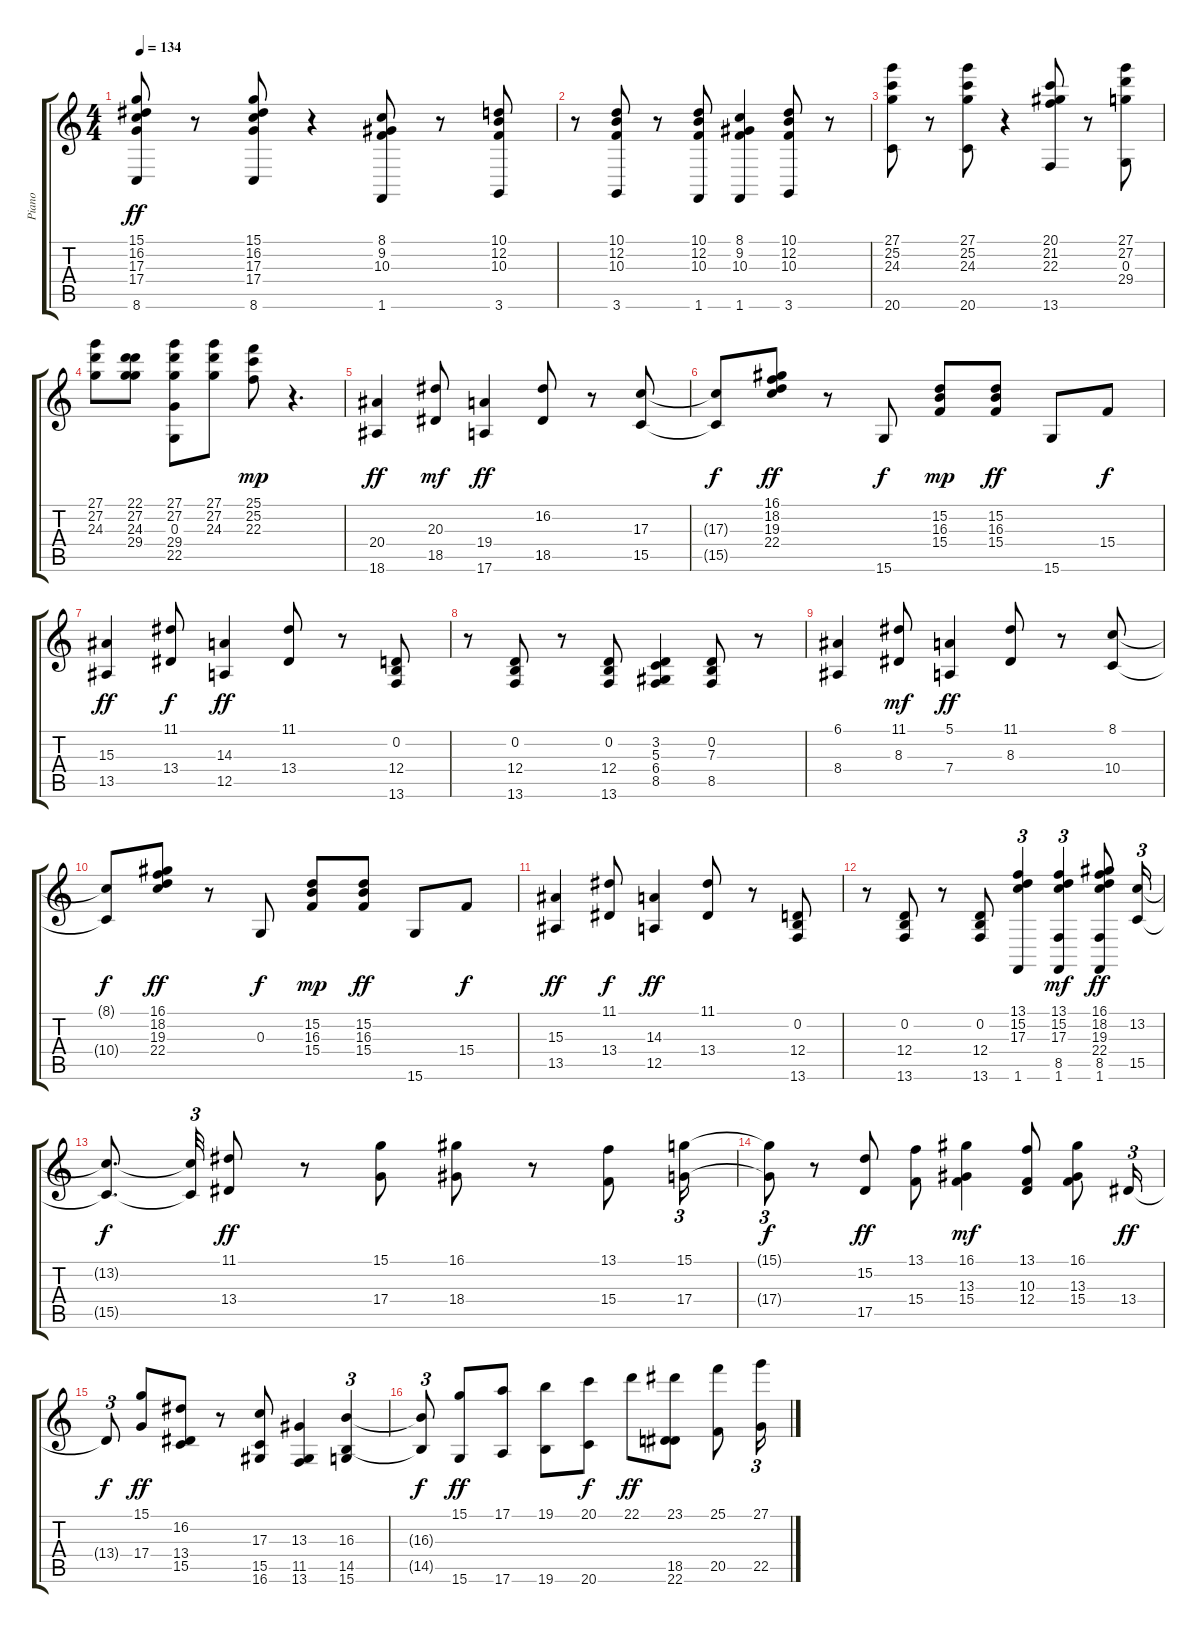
\track ("Piano" "Piano") {instrument acousticgrandpiano}
\staff {score tabs}
\tuning (E4 B3 G3 D3 A2 E2) {hide}
\ts (4 4)
\tempo 134
\clef g2
\ks c
(15.1 16.2 17.3 17.4 8.6).8{dy ff} r.8 (15.1 16.2 17.3 17.4 8.6).8 r.4 (8.1 9.2 10.3 1.6).8 r.8 (10.1 12.2 10.3 3.6).8 |
r.8 (10.1 12.2 10.3 3.6).8 r.8 (10.1 12.2 10.3 1.6).8 (8.1 9.2 10.3 1.6).4 (10.1 12.2 10.3 3.6).8 r.8 |
(27.1 25.2 24.3 20.6).8 r.8 (27.1 25.2 24.3 20.6).8 r.4 (20.1 21.2 22.3 13.6).8 r.8 (27.1 27.2 0.3 29.4).8 |
(27.1 27.2 24.3).8 (22.1 27.2 24.3 29.4).8 (27.1 27.2 0.3 29.4 22.5).8 (27.1 27.2 24.3).8 (25.1 25.2 22.3).8{dy mp} r.4{d} |
(20.4 18.6).4{dy ff} (20.3 18.5).8{dy mf} (19.4 17.6).4{dy ff} (16.2 18.5).8 r.8 (17.3 15.5).8 |
(17.3{t} 15.5{t}).8{dy f} (16.1 18.2 19.3 22.4).8{dy ff} r.8 15.6.8{dy f} (15.2 16.3 15.4).8{dy mp} (15.2 16.3 15.4).8{dy ff} 15.6.8 15.4.8{dy f} |
(15.3 13.5).4{dy ff} (11.1 13.4).8{dy f} (14.3 12.5).4{dy ff} (11.1 13.4).8 r.8 (0.2 12.4 13.6).8 |
r.8 (0.2 12.4 13.6).8 r.8 (0.2 12.4 13.6).8 (3.2 5.3 6.4 8.5).4 (0.2 7.3 8.5).8 r.8 |
(6.1 8.4).4 (11.1 8.3).8{dy mf} (5.1 7.4).4{dy ff} (11.1 8.3).8 r.8 (8.1 10.4).8 |
(8.1{t} 10.4{t}).8{dy f} (16.1 18.2 19.3 22.4).8{dy ff} r.8 0.3.8{dy f} (15.2 16.3 15.4).8{dy mp} (15.2 16.3 15.4).8{dy ff} 15.6.8 15.4.8{dy f} |
(15.3 13.5).4{dy ff} (11.1 13.4).8{dy f} (14.3 12.5).4{dy ff} (11.1 13.4).8 r.8 (0.2 12.4 13.6).8 |
r.8 (0.2 12.4 13.6).8 r.8 (0.2 12.4 13.6).8 (13.1 15.2 17.3 1.6).4{tu (3 2)} (13.1 15.2 17.3 8.5 1.6).4{tu (3 2) dy mf} (16.1 18.2 19.3 22.4 8.5 1.6).8{dy ff} (13.2 15.5).16{tu (3 2)} |
(13.2{t} 15.5{t}).8{d dy f} (13.2{t} 15.5{t}).32{tu (3 2)} (11.1 13.4).8{dy ff} r.8 (15.1 17.4).8 (16.1 18.4).8 r.8 (13.1 15.4).8 (15.1 17.4).16{tu (3 2)} |
(15.1{t} 17.4{t}).8{tu (3 2) dy f} r.8 (15.2 17.5).8{dy ff} (13.1 15.4).8 (16.1 13.3 15.4).4{dy mf} (13.1 10.3 12.4).8 (16.1 13.3 15.4).8 13.4.16{tu (3 2) dy ff} |
13.4{t}.8{tu (3 2) dy f} (15.1 17.4).8{dy ff} (16.2 13.4 15.5).8 r.8 (17.3 15.5 16.6).8 (13.3 11.5 13.6).4 (16.3 14.5 15.6).4{tu (3 2)} |
(16.3{t} 14.5{t}).8{tu (3 2) dy f} (15.1 15.6).8{dy ff} (17.1 17.6).8 (19.1 19.6).8 (20.1 20.6).8{dy f} 22.1.8{dy ff} (23.1 18.5 22.6).8 (25.1 20.5).8 (27.1 22.5).16{tu (3 2)}
